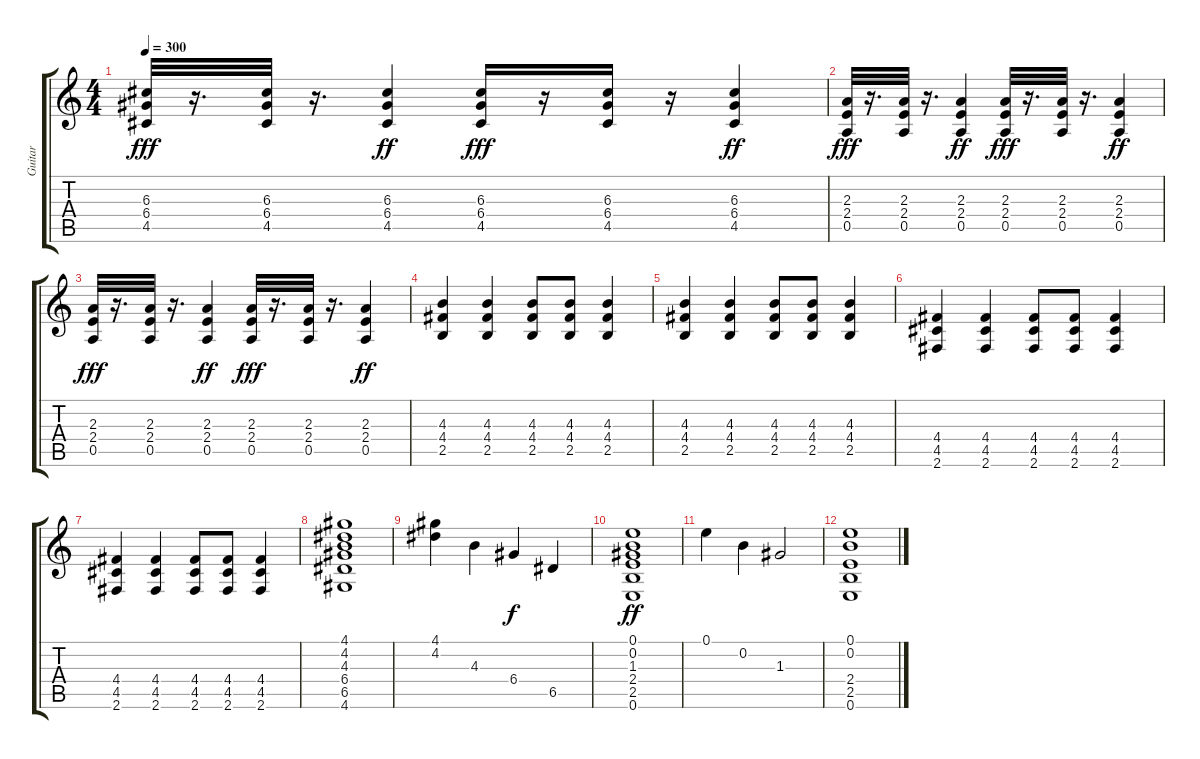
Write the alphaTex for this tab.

\track ("Guitar" "Guitar") {instrument overdrivenguitar}
\staff {score tabs}
\tuning (E4 B3 G3 D3 A2 E2) {hide}
\ts (4 4)
\tempo 300
\clef g2
\ks c
(6.3 6.4 4.5).32{dy fff} r.16{d} (6.3 6.4 4.5).32 r.16{d} (6.3 6.4 4.5).4{dy ff} (6.3 6.4 4.5).16{dy fff} r.16 (6.3 6.4 4.5).16 r.16 (6.3 6.4 4.5).4{dy ff} |
(2.3 2.4 0.5).32{dy fff} r.16{d} (2.3 2.4 0.5).32 r.16{d} (2.3 2.4 0.5).4{dy ff} (2.3 2.4 0.5).32{dy fff} r.16{d} (2.3 2.4 0.5).32 r.16{d} (2.3 2.4 0.5).4{dy ff} |
(2.3 2.4 0.5).32{dy fff} r.16{d} (2.3 2.4 0.5).32 r.16{d} (2.3 2.4 0.5).4{dy ff} (2.3 2.4 0.5).32{dy fff} r.16{d} (2.3 2.4 0.5).32 r.16{d} (2.3 2.4 0.5).4{dy ff} |
(4.3 4.4 2.5).4 (4.3 4.4 2.5).4 (4.3 4.4 2.5).8 (4.3 4.4 2.5).8 (4.3 4.4 2.5).4 |
(4.3 4.4 2.5).4 (4.3 4.4 2.5).4 (4.3 4.4 2.5).8 (4.3 4.4 2.5).8 (4.3 4.4 2.5).4 |
(4.4 4.5 2.6).4 (4.4 4.5 2.6).4 (4.4 4.5 2.6).8 (4.4 4.5 2.6).8 (4.4 4.5 2.6).4 |
(4.4 4.5 2.6).4 (4.4 4.5 2.6).4 (4.4 4.5 2.6).8 (4.4 4.5 2.6).8 (4.4 4.5 2.6).4 |
(4.1 4.2 4.3 6.4 6.5 4.6).1 |
(4.1 4.2).4 4.3.4 6.4.4{dy f} 6.5.4 |
(0.1 0.2 1.3 2.4 2.5 0.6).1{dy ff} |
0.1.4 0.2.4 1.3.2 |
(0.1 0.2 2.4 2.5 0.6).1
